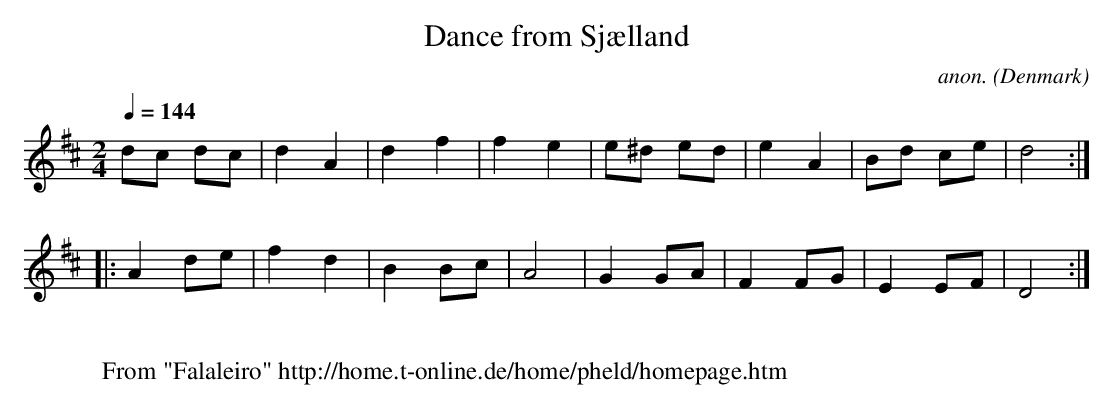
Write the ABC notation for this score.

X:1
T:Dance from Sj\aelland
M:2/4
L:1/8
Q:1/4=144
C:anon.
O:Denmark
K:D
dc dc|d2A2|d2f2|f2e2|e^d ed|e2A2|Bd ce|d4:|
|:A2 de|f2d2|B2 Bc|A4|G2GA|F2FG|E2EF|D4:|
W:
W: From "Falaleiro" http://home.t-online.de/home/pheld/homepage.htm
